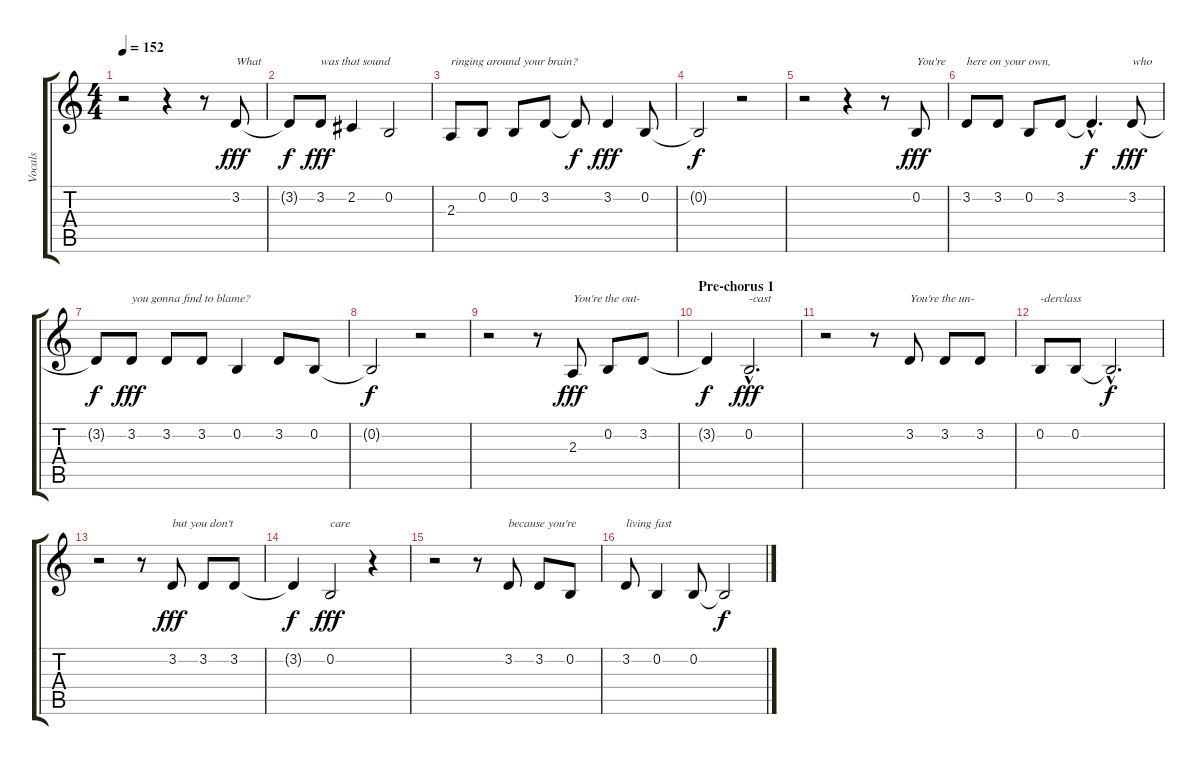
\track ("Vocals" "Vocals") {instrument tenorsax}
\staff {score tabs}
\tuning (E4 B3 G3 D3 A2 E2) {hide}
\ts (4 4)
\tempo 152
\clef g2
\ks c
r.2{dy fff} r.4 r.8 3.2.8{txt "What"} |
3.2{t}.8{dy f} 3.2.8{txt "was that sound" dy fff} 2.2.4 0.2.2 |
2.3.8{txt "ringing around your brain?"} 0.2.8 0.2.8 3.2.8 3.2{t}.8{dy f} 3.2.4{dy fff} 0.2.8 |
0.2{t}.2{dy f} r.2 |
r.2 r.4 r.8 0.2.8{txt "You're" dy fff} |
3.2.8{txt "here on your own,"} 3.2.8 0.2.8 3.2.8 3.2{hac t}.4{d dy f} 3.2.8{txt "who" dy fff} |
3.2{t}.8{dy f} 3.2.8{txt "you gonna find to blame?" dy fff} 3.2.8 3.2.8 0.2.4 3.2.8 0.2.8 |
0.2{t}.2{dy f} r.2 |
r.2 r.8 2.3.8{txt "You're the out-" dy fff} 0.2.8 3.2.8 |
\section ("" "Pre-chorus 1")
3.2{t}.4{dy f} 0.2{hac}.2{d txt "-cast" dy fff} |
r.2 r.8 3.2.8{txt "You're the un-"} 3.2.8 3.2.8 |
0.2.8{txt "-derclass"} 0.2.8 0.2{hac t}.2{d dy f} |
r.2 r.8 3.2.8{txt "but you don't" dy fff} 3.2.8 3.2.8 |
3.2{t}.4{dy f} 0.2.2{txt "care" dy fff} r.4 |
r.2 r.8 3.2.8{txt "because you're"} 3.2.8 0.2.8 |
3.2.8{txt "living fast"} 0.2.4 0.2.8 0.2{t}.2{dy f}
